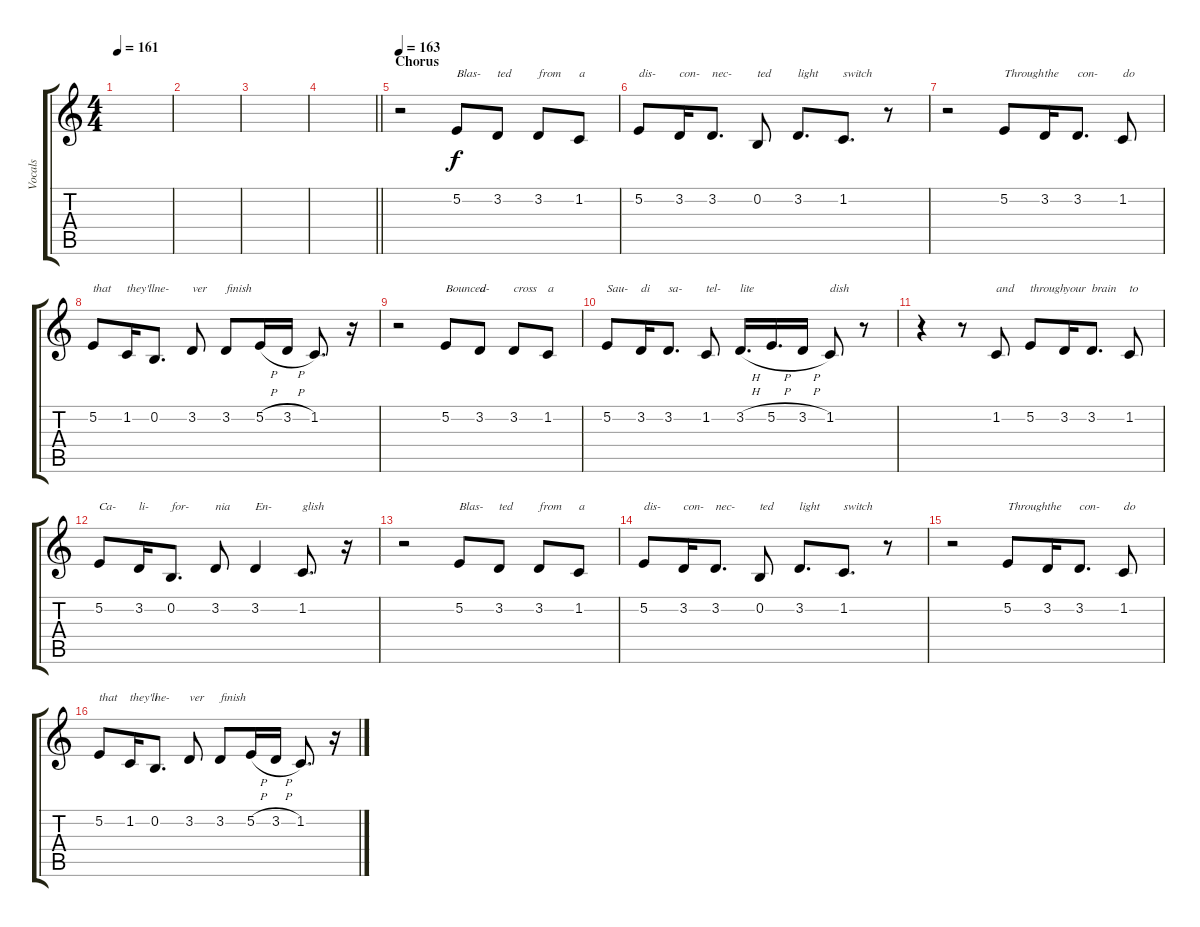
\track ("Vocals" "Vocals") {instrument lead6voice}
\staff {score tabs}
\tuning (E4 B3 G3 D3 A2 E2) {hide}
\ts (4 4)
\tempo 161
\clef g2
\ks c
|
|
|
\barLineRight lightlight
|
\section ("" "Chorus")
\tempo 163
r.2 5.2.8{txt "Blas-"} 3.2.8{txt "ted"} 3.2.8{txt "from"} 1.2.8{txt "a"} |
5.2.8{txt "dis-"} 3.2.16{txt "con-"} 3.2.8{d txt "nec-"} 0.2.8{txt "ted"} 3.2.8{d txt "light"} 1.2.8{d txt "switch"} r.8 |
r.2 5.2.8{txt "Through"} 3.2.16{txt "the"} 3.2.8{d txt "con-"} 1.2.8{txt "do"} |
5.2.8{txt "that"} 1.2.16{txt "they'll"} 0.2.8{d txt "ne-"} 3.2.8{txt "ver"} 3.2.8{txt "finish"} 5.2{h}.16 3.2{h}.16 1.2.8{d} r.16 |
r.2 5.2.8{txt "Bounced"} 3.2.8{txt "a-"} 3.2.8{txt "cross"} 1.2.8{txt "a"} |
5.2.8{txt "Sau-"} 3.2.16{txt "di"} 3.2.8{d txt "sa-"} 1.2.8{txt "tel-"} 3.2{h}.16{d txt "lite"} 5.2{h}.16{d} 3.2{h}.16 1.2.8{txt "dish"} r.8 |
r.4 r.8 1.2.8{txt "and"} 5.2.8{txt "through"} 3.2.16{txt "your"} 3.2.8{d txt "brain"} 1.2.8{txt "to"} |
5.2.8{txt "Ca-"} 3.2.16{txt "li-"} 0.2.8{d txt "for-"} 3.2.8{txt "nia"} 3.2.4{txt "En-"} 1.2.8{d txt "glish"} r.16 |
r.2 5.2.8{txt "Blas-"} 3.2.8{txt "ted"} 3.2.8{txt "from"} 1.2.8{txt "a"} |
5.2.8{txt "dis-"} 3.2.16{txt "con-"} 3.2.8{d txt "nec-"} 0.2.8{txt "ted"} 3.2.8{d txt "light"} 1.2.8{d txt "switch"} r.8 |
r.2 5.2.8{txt "Through"} 3.2.16{txt "the"} 3.2.8{d txt "con-"} 1.2.8{txt "do"} |
5.2.8{txt "that"} 1.2.16{txt "they'll"} 0.2.8{d txt "ne-"} 3.2.8{txt "ver"} 3.2.8{txt "finish"} 5.2{h}.16 3.2{h}.16 1.2.8{d} r.16
